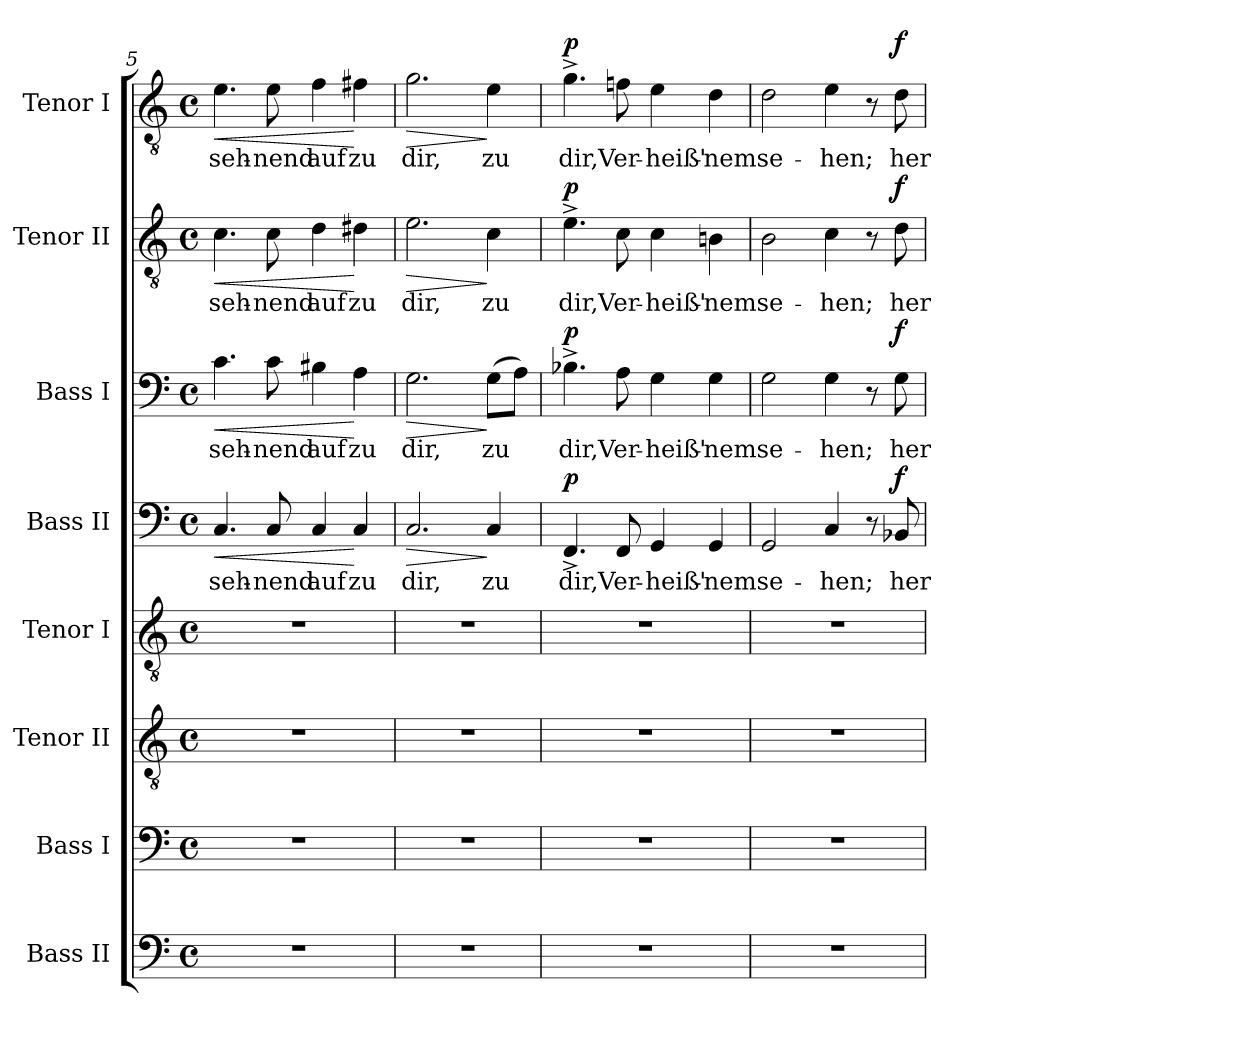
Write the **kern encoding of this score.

**kern	**kern	**kern	**kern	**kern	**text	**dynam	**kern	**text	**dynam	**kern	**text	**dynam	**kern	**text	**dynam
*part8	*part7	*part6	*part5	*part4	*part4	*part4	*part3	*part3	*part3	*part2	*part2	*part2	*part1	*part1	*part1
*staff8	*staff7	*staff6	*staff5	*staff4	*staff4	*staff4	*staff3	*staff3	*staff3	*staff2	*staff2	*staff2	*staff1	*staff1	*staff1
*I"Bass II	*I"Bass I	*I"Tenor II	*I"Tenor I	*I"Bass II	*	*	*I"Bass I	*	*	*I"Tenor II	*	*	*I"Tenor I	*	*
*I'B.	*I'B.	*I'T.	*I'T.	*I'B.	*	*	*I'B.	*	*	*I'T.	*	*	*I'T.	*	*
*clefF4	*clefF4	*clefGv2	*clefGv2	*clefF4	*	*	*clefF4	*	*	*clefGv2	*	*	*clefGv2	*	*
*	*	*ITrd7c12	*ITrd7c12	*	*	*	*	*	*	*ITrd7c12	*	*	*ITrd7c12	*	*
*k[]	*k[]	*k[]	*k[]	*k[]	*	*	*k[]	*	*	*k[]	*	*	*k[]	*	*
*C:	*C:	*C:	*C:	*C:	*	*	*C:	*	*	*C:	*	*	*C:	*	*
*M4/4	*M4/4	*M4/4	*M4/4	*M4/4	*	*	*M4/4	*	*	*M4/4	*	*	*M4/4	*	*
*met(c)	*met(c)	*met(c)	*met(c)	*met(c)	*	*	*met(c)	*	*	*met(c)	*	*	*met(c)	*	*
=5	=5	=5	=5	=5	=5	=5	=5	=5	=5	=5	=5	=5	=5	=5	=5
!	!	!	!	!	!LO:LY:b:color=#000000	!LO:HP:b	!	!	!	!	!	!	!	!	!
!	!	!	!	!	!	!	!	!LO:LY:b:color=#000000	!LO:HP:b	!	!	!	!	!	!
!	!	!	!	!	!	!	!	!	!	!	!LO:LY:b:color=#000000	!LO:HP:b	!	!	!
!	!	!	!	!	!	!	!	!	!	!	!	!	!	!LO:LY:b:color=#000000	!LO:HP:b
1r	1r	1r	1r	4.Ci/	seh-	<	4.ci\	seh-	<	4.Ci\	seh-	<	4.Ei\	seh-	<
!	!	!	!	!	!LO:LY:b:color=#000000	!	!	!	!	!	!	!	!	!	!
!	!	!	!	!	!	!	!	!LO:LY:b:color=#000000	!	!	!	!	!	!	!
!	!	!	!	!	!	!	!	!	!	!	!LO:LY:b:color=#000000	!	!	!	!
!	!	!	!	!	!	!	!	!	!	!	!	!	!	!LO:LY:b:color=#000000	!
.	.	.	.	8Ci/	-nend	.	8ci\	-nend	.	8Ci\	-nend	.	8Ei\	-nend	.
!	!	!	!	!	!LO:LY:b:color=#000000	!	!	!	!	!	!	!	!	!	!
!	!	!	!	!	!	!	!	!LO:LY:b:color=#000000	!	!	!	!	!	!	!
!	!	!	!	!	!	!	!	!	!	!	!LO:LY:b:color=#000000	!	!	!	!
!	!	!	!	!	!	!	!	!	!	!	!	!	!	!LO:LY:b:color=#000000	!
.	.	.	.	4Ci/	auf	.	4B#Xi\	auf	.	4Di\	auf	.	4Fi\	auf	.
!	!	!	!	!	!LO:LY:b:color=#000000	!	!	!	!	!	!	!	!	!	!
!	!	!	!	!	!	!	!	!LO:LY:b:color=#000000	!	!	!	!	!	!	!
!	!	!	!	!	!	!	!	!	!	!	!LO:LY:b:color=#000000	!	!	!	!
!	!	!	!	!	!	!	!	!	!	!	!	!	!	!LO:LY:b:color=#000000	!
.	.	.	.	4Ci/	zu	[	4Ai\	zu	[	4D#Xi\	zu	[	4F#Xi\	zu	[
=6	=6	=6	=6	=6	=6	=6	=6	=6	=6	=6	=6	=6	=6	=6	=6
!	!	!	!	!	!LO:LY:b:color=#000000	!LO:HP:b	!	!	!	!	!	!	!	!	!
!	!	!	!	!	!	!	!	!LO:LY:b:color=#000000	!LO:HP:b	!	!	!	!	!	!
!	!	!	!	!	!	!	!	!	!	!	!LO:LY:b:color=#000000	!LO:HP:b	!	!	!
!	!	!	!	!	!	!	!	!	!	!	!	!	!	!LO:LY:b:color=#000000	!LO:HP:b
1r	1r	1r	1r	2.Ci/	dir,	>	2.Gi\	dir,	>	2.Ei\	dir,	>	2.Gi\	dir,	>
!	!	!	!	!	!LO:LY:b:color=#000000	!	!	!	!	!	!	!	!	!	!
!	!	!	!	!	!	!	!	!LO:LY:b:color=#000000	!	!	!	!	!	!	!
!	!	!	!	!	!	!	!	!	!	!	!LO:LY:b:color=#000000	!	!	!	!
!	!	!	!	!	!	!	!	!	!	!	!	!	!	!LO:LY:b:color=#000000	!
.	.	.	.	4Ci/	zu	]	(8Gi\L	zu	]	4Ci\	zu	]	4Ei\	zu	]
.	.	.	.	.	.	.	8Ai\J)	.	.	.	.	.	.	.	.
=7	=7	=7	=7	=7	=7	=7	=7	=7	=7	=7	=7	=7	=7	=7	=7
!	!	!	!	!	!LO:LY:b:color=#000000	!	!	!	!	!	!	!	!	!	!
!	!	!	!	!	!	!	!	!LO:LY:b:color=#000000	!	!	!	!	!	!	!
!	!	!	!	!	!	!	!	!	!	!	!LO:LY:b:color=#000000	!	!	!	!
!	!	!	!	!	!	!	!	!	!	!	!	!	!	!LO:LY:b:color=#000000	!
1r	1r	1r	1r	4.FF^i/	dir,	p	4.B-X^i\	dir,	p	4.E^i\	dir,	p	4.G^i\	dir,	p
!	!	!	!	!	!LO:LY:b:color=#000000	!	!	!	!	!	!	!	!	!	!
!	!	!	!	!	!	!	!	!LO:LY:b:color=#000000	!	!	!	!	!	!	!
!	!	!	!	!	!	!	!	!	!	!	!LO:LY:b:color=#000000	!	!	!	!
!	!	!	!	!	!	!	!	!	!	!	!	!	!	!LO:LY:b:color=#000000	!
.	.	.	.	8FFi/	Ver-	.	8Ai\	Ver-	.	8Ci\	Ver-	.	8Fni\	Ver-	.
!	!	!	!	!	!LO:LY:b:color=#000000	!	!	!	!	!	!	!	!	!	!
!	!	!	!	!	!	!	!	!LO:LY:b:color=#000000	!	!	!	!	!	!	!
!	!	!	!	!	!	!	!	!	!	!	!LO:LY:b:color=#000000	!	!	!	!
!	!	!	!	!	!	!	!	!	!	!	!	!	!	!LO:LY:b:color=#000000	!
.	.	.	.	4GGi/	-heiß'-	.	4Gi\	-heiß'-	.	4Ci\	-heiß'-	.	4Ei\	-heiß'-	.
!	!	!	!	!	!LO:LY:b:color=#000000	!	!	!	!	!	!	!	!	!	!
!	!	!	!	!	!	!	!	!LO:LY:b:color=#000000	!	!	!	!	!	!	!
!	!	!	!	!	!	!	!	!	!	!	!LO:LY:b:color=#000000	!	!	!	!
!	!	!	!	!	!	!	!	!	!	!	!	!	!	!LO:LY:b:color=#000000	!
.	.	.	.	4GGi/	-nem	.	4Gi\	-nem	.	4BBni\	-nem	.	4Di\	-nem	.
=8	=8	=8	=8	=8	=8	=8	=8	=8	=8	=8	=8	=8	=8	=8	=8
!	!	!	!	!	!LO:LY:b:color=#000000	!	!	!	!	!	!	!	!	!	!
!	!	!	!	!	!	!	!	!LO:LY:b:color=#000000	!	!	!	!	!	!	!
!	!	!	!	!	!	!	!	!	!	!	!LO:LY:b:color=#000000	!	!	!	!
!	!	!	!	!	!	!	!	!	!	!	!	!	!	!LO:LY:b:color=#000000	!
1r	1r	1r	1r	2GGi/	se-	.	2Gi\	se-	.	2BBi\	se-	.	2Di\	se-	.
!	!	!	!	!	!LO:LY:b:color=#000000	!	!	!	!	!	!	!	!	!	!
!	!	!	!	!	!	!	!	!LO:LY:b:color=#000000	!	!	!	!	!	!	!
!	!	!	!	!	!	!	!	!	!	!	!LO:LY:b:color=#000000	!	!	!	!
!	!	!	!	!	!	!	!	!	!	!	!	!	!	!LO:LY:b:color=#000000	!
.	.	.	.	4Ci/	-hen;	.	4Gi\	-hen;	.	4Ci\	-hen;	.	4Ei\	-hen;	.
.	.	.	.	8r	.	.	8r	.	.	8r	.	.	8r	.	.
!	!	!	!	!	!LO:LY:b:color=#000000	!	!	!	!	!	!	!	!	!	!
!	!	!	!	!	!	!	!	!LO:LY:b:color=#000000	!	!	!	!	!	!	!
!	!	!	!	!	!	!	!	!	!	!	!LO:LY:b:color=#000000	!	!	!	!
!	!	!	!	!	!	!	!	!	!	!	!	!	!	!LO:LY:b:color=#000000	!
.	.	.	.	8BB-Xi/	her-	f	8Gi\	her-	f	8Di\	her-	f	8Di\	her-	f
=	=	=	=	=	=	=	=	=	=	=	=	=	=	=	=
*-	*-	*-	*-	*-	*-	*-	*-	*-	*-	*-	*-	*-	*-	*-	*-
